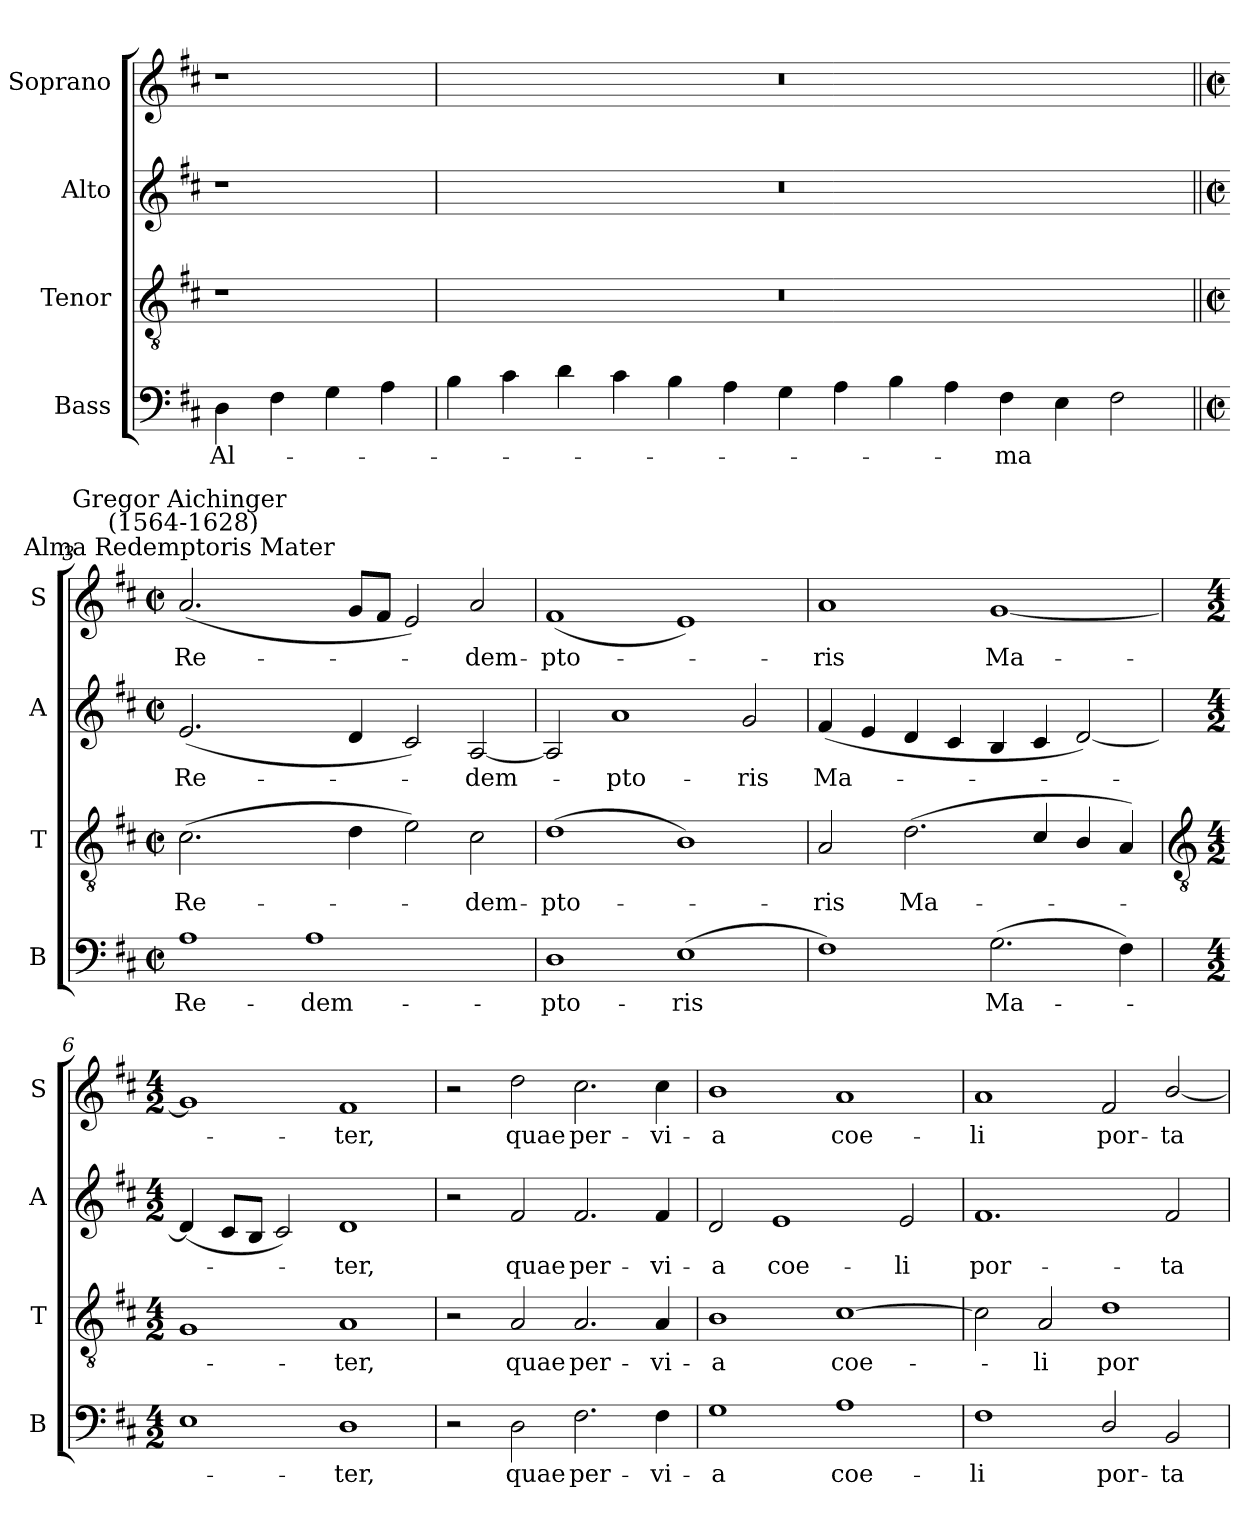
**kern	**text	**kern	**text	**kern	**text	**kern	**text
*part4	*part4	*part3	*part3	*part2	*part2	*part1	*part1
*staff4	*staff4	*staff3	*staff3	*staff2	*staff2	*staff1	*staff1
*I"Bass	*	*I"Tenor	*	*I"Alto	*	*I"Soprano	*
*I'B	*	*I'T	*	*I'A	*	*I'S	*
*clefF4	*	*clefGv2	*	*clefG2	*	*clefG2	*
*k[f#c#]	*	*k[f#c#]	*	*k[f#c#]	*	*k[f#c#]	*
*D:	*	*D:	*	*D:	*	*D:	*
=1	=1	=1	=1	=1	=1	=1	=1
!	!LO:LY:b	!	!	!	!	!	!
4D	Al-	1r	.	1r	.	1r	.
4F#	.	.	.	.	.	.	.
4G	.	.	.	.	.	.	.
4A	.	.	.	.	.	.	.
=2	=2	=2	=2	=2	=2	=2	=2
4B	.	1ryy	.	1ryy	.	1ryy	.
4c#	.	.	.	.	.	.	.
4d	.	.	.	.	.	.	.
4c#	.	.	.	.	.	.	.
4B	.	2ryy	.	2ryy	.	2ryy	.
4A	.	.	.	.	.	.	.
4G	.	0r	.	0r	.	0r	.
4A	.	.	.	.	.	.	.
4B	.	.	.	.	.	.	.
4A	.	.	.	.	.	.	.
!	!LO:LY:b	!	!	!	!	!	!
4F#	ma	.	.	.	.	.	.
4E	.	.	.	.	.	.	.
2F#	.	.	.	.	.	.	.
=3||	=3||	=3||	=3||	=3||	=3||	=3||	=3||
*M4/2	*	*M4/2	*	*M4/2	*	*M4/2	*
*met(c|)	*	*met(c|)	*	*met(c|)	*	*met(c|)	*
!	!	!	!	!	!	!LO:TX:a:cj:t=Alma Redemptoris Mater	!
!	!	!	!	!	!	!LO:TX:a:cj:t=Gregor Aichinger\n (1564-1628)	!
!	!LO:LY:b	!	!LO:LY:b	!	!LO:LY:b	!	!LO:LY:b
1A	Re-	(>2.c#	Re-	(<2.e	Re-	(<2.a	Re-
.	.	2ryy	.	2ryy	.	2ryy	.
!	!LO:LY:b	!	!	!	!	!	!
1A	-dem-	.	.	.	.	.	.
.	.	4d	.	4d	.	8gL	.
.	.	.	.	.	.	8f#J	.
.	.	2e)	.	2c#)	.	2e)	.
!	!	!	!LO:LY:b	!	!LO:LY:b	!	!LO:LY:b
2ryy	.	2c#	dem-	[2A	dem-	2a	dem-
=4	=4	=4	=4	=4	=4	=4	=4
!	!LO:LY:b	!	!LO:LY:b	!	!	!	!LO:LY:b
1D	-pto-	(>1d	-pto-	2A]	.	(<1f#	-pto-
!	!	!	!	!	!LO:LY:b	!	!
.	.	.	.	1a	pto-	.	.
!	!LO:LY:b	!	!	!	!	!	!
(>1E	-ris	1B)	.	.	.	1e)	.
!	!	!	!	!	!LO:LY:b	!	!
.	.	.	.	2g/	-ris	.	.
=5	=5	=5	=5	=5	=5	=5	=5
!	!	!	!LO:LY:b	!	!LO:LY:b	!	!LO:LY:b
1F#)	.	2A	ris	(<4f#	Ma-	1a	ris
.	.	.	.	4e	.	.	.
!	!	!	!LO:LY:b	!	!	!	!
.	.	(<2.d	Ma-	4d	.	.	.
.	.	.	.	4c#	.	.	.
!	!LO:LY:b	!	!	!	!	!	!LO:LY:b
(>2.G	Ma-	.	.	4B	.	[1g	Ma-
.	.	4c#/	.	4c#	.	.	.
.	.	4B/	.	[2d)	.	.	.
4F#)	.	4A)	.	.	.	.	.
!!LO:LB:g=z
=6	=6	=6	=6	=6	=6	=6	=6
*	*	*clefGv2	*	*	*	*	*
*M4/2	*	*M4/2	*	*M4/2	*	*M4/2	*
1E	.	1G	.	(<4d]	.	1g]	.
.	.	.	.	8c#L	.	.	.
.	.	.	.	8BJ	.	.	.
.	.	.	.	2c#)	.	.	.
!	!LO:LY:b	!	!LO:LY:b	!	!LO:LY:b	!	!LO:LY:b
1D	ter,	1A	ter,	1d	ter,	1f#	ter,
=7	=7	=7	=7	=7	=7	=7	=7
2r	.	2r	.	2r	.	2r	.
!	!LO:LY:b	!	!LO:LY:b	!	!LO:LY:b	!	!LO:LY:b
2D	quae	2A	quae	2f#	quae	2dd	quae
!	!LO:LY:b	!	!LO:LY:b	!	!LO:LY:b	!	!LO:LY:b
2.F#	per-	2.A	per-	2.f#	per-	2.cc#	per-
!	!LO:LY:b	!	!LO:LY:b	!	!LO:LY:b	!	!LO:LY:b
4F#	-vi-	4A	-vi-	4f#	-vi-	4cc#	-vi-
=8	=8	=8	=8	=8	=8	=8	=8
!	!LO:LY:b	!	!LO:LY:b	!	!LO:LY:b	!	!LO:LY:b
1G	-a	1B	-a	2d	-a	1b	-a
!	!	!	!	!	!LO:LY:b	!	!
.	.	.	.	1e	coe-	.	.
!	!LO:LY:b	!	!LO:LY:b	!	!	!	!LO:LY:b
1A	coe-	[1c#	coe-	.	.	1a	coe-
!	!	!	!	!	!LO:LY:b	!	!
.	.	.	.	2e	-li	.	.
=9	=9	=9	=9	=9	=9	=9	=9
!	!LO:LY:b	!	!	!	!LO:LY:b	!	!LO:LY:b
1F#	-li	2c#]	.	1.f#	por-	1a	-li
!	!	!	!LO:LY:b	!	!	!	!
.	.	2A	li	.	.	.	.
!	!LO:LY:b	!	!LO:LY:b	!	!	!	!LO:LY:b
2D/	por-	1d	por-	.	.	2f#	por-
!	!LO:LY:b	!	!	!	!LO:LY:b	!	!LO:LY:b
2BB	-ta	.	.	2f#	-ta	[2b/	-ta
=	=	=	=	=	=	=	=
*-	*-	*-	*-	*-	*-	*-	*-
